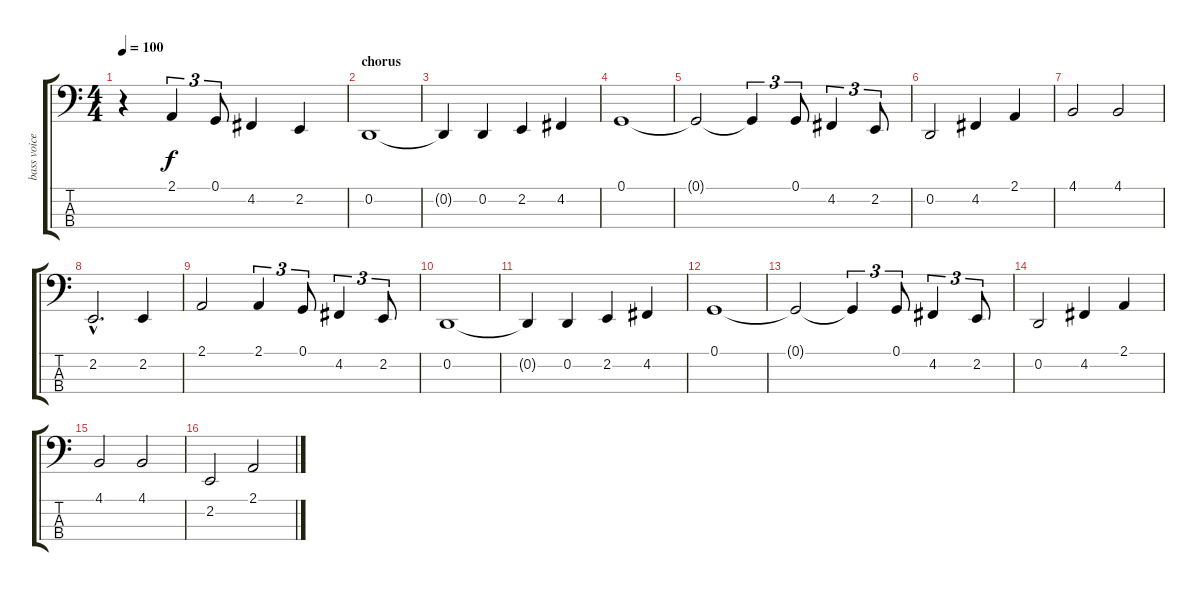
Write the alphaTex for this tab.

\track ("bass voice" "bass voice") {instrument cello}
\staff {score tabs}
\tuning (G2 D2 A1 E1) {hide}
\ts (4 4)
\tempo 100
\clef f4
\ks c
r.4{dy f} 2.1.4{tu (3 2)} 0.1.8{tu (3 2)} 4.2.4 2.2.4 |
\section ("" "chorus")
0.2.1 |
0.2{t}.4 0.2.4 2.2.4 4.2.4 |
0.1.1 |
0.1{t}.2 0.1{t}.4{tu (3 2)} 0.1.8{tu (3 2)} 4.2.4{tu (3 2)} 2.2.8{tu (3 2)} |
0.2.2 4.2.4 2.1.4 |
4.1.2 4.1.2 |
2.2{hac}.2{d} 2.2.4 |
2.1.2 2.1.4{tu (3 2)} 0.1.8{tu (3 2)} 4.2.4{tu (3 2)} 2.2.8{tu (3 2)} |
0.2.1 |
0.2{t}.4 0.2.4 2.2.4 4.2.4 |
0.1.1 |
0.1{t}.2 0.1{t}.4{tu (3 2)} 0.1.8{tu (3 2)} 4.2.4{tu (3 2)} 2.2.8{tu (3 2)} |
0.2.2 4.2.4 2.1.4 |
4.1.2 4.1.2 |
2.2.2 2.1.2
